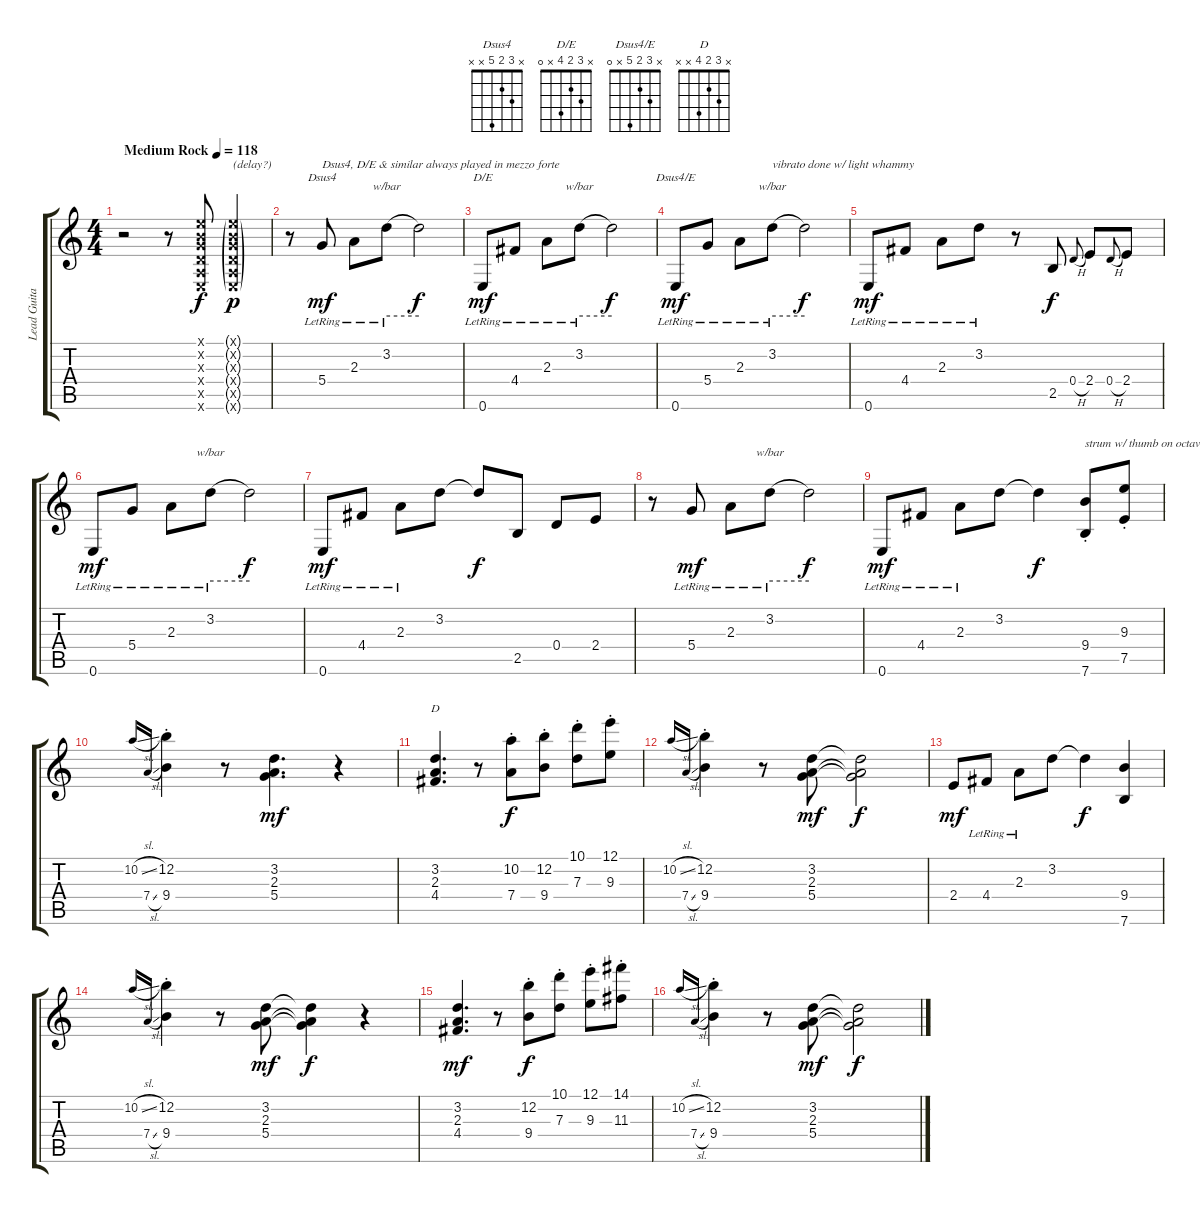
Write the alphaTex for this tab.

\track ("Lead Guitar" "Lead Guita") {instrument electricguitarclean}
\staff {score tabs}
\tuning (E4 B3 G3 D3 A2 E2) {hide}
\chord ("Dsus4" x 3 2 5 x x)
\chord ("D/E" x 3 2 4 x 0)
\chord ("Dsus4/E" x 3 2 5 x 0)
\chord ("D" x 3 2 4 x x)
\ts (4 4)
\tempo (118 "Medium Rock")
\clef g2
\ks c
r.2{dy f instrument electricguitarclean} r.8 (0.1{x} 0.2{x} 0.3{x} 0.4{x} 0.5{x} 0.6{x}).8 (0.1{g x} 0.2{g x} 0.3{g x} 0.4{g x} 0.5{g x} 0.6{g x}).4{txt "(delay?)" dy p} |
r.8 5.4{lr}.8{ch "Dsus4" txt "Dsus4, D/E & similar always played in mezzo forte" dy mf} 2.3{lr}.8 3.2{lr}.8{tbe (hold default 0 0 60 0)} 3.2{t}.2{dy f} |
0.6{lr}.8{ch "D/E" dy mf} 4.4{lr}.8 2.3{lr}.8 3.2{lr}.8{tbe (hold default 0 0 60 0)} 3.2{t}.2{dy f} |
0.6{lr}.8{ch "Dsus4/E" dy mf} 5.4{lr}.8 2.3{lr}.8 3.2{lr}.8{tbe (hold default 0 0 60 0) txt "vibrato done w/ light whammy"} 3.2{t}.2{dy f} |
0.6{lr}.8{dy mf} 4.4{lr}.8 2.3{lr}.8 3.2{lr}.8 r.8 2.5.8{dy f} 0.4{h}.8{gr onbeat} 2.4.8 0.4{h}.8{gr onbeat} 2.4.8 |
0.6{lr}.8{dy mf} 5.4{lr}.8 2.3{lr}.8 3.2{lr}.8{tbe (hold default 0 0 60 0)} 3.2{t}.2{dy f} |
0.6{lr}.8{dy mf} 4.4{lr}.8 2.3{lr}.8 3.2.8 3.2{t}.8{dy f} 2.5.8 0.4.8 2.4.8 |
r.8 5.4{lr}.8{dy mf} 2.3{lr}.8 3.2{lr}.8{tbe (hold default 0 0 60 0)} 3.2{t}.2{dy f} |
0.6{lr}.8{dy mf} 4.4{lr}.8 2.3{lr}.8 3.2.8 3.2{t}.4{dy f} (9.4{st} 7.6{st}).8{txt "strum w/ thumb on octaves"} (9.3{st} 7.5{st}).8 |
10.2{sl}.16{gr onbeat} 7.4{sl}.16{gr onbeat} (12.2{st} 9.4{st}).4 r.8 (3.2 2.3 5.4).4{d dy mf} r.4 |
(3.2 2.3 4.4).4{d ch "D"} r.8 (10.2{st} 7.4{st}).8{dy f} (12.2{st} 9.4{st}).8 (10.1{st} 7.3{st}).8 (12.1{st} 9.3{st}).8 |
10.2{sl}.16{gr onbeat} 7.4{sl}.16{gr onbeat} (12.2{st} 9.4{st}).4 r.8 (3.2 2.3 5.4).8{dy mf} (3.2{t} 2.3{t} 5.4{t}).2{dy f} |
2.4.8{dy mf} 4.4{lr}.8 2.3{lr}.8 3.2.8 3.2{t}.4{dy f} (9.4 7.6).4 |
10.2{sl}.16{gr onbeat} 7.4{sl}.16{gr onbeat} (12.2{st} 9.4{st}).4 r.8 (3.2 2.3 5.4).8{dy mf} (3.2{t} 2.3{t} 5.4{t}).4{dy f} r.4 |
(3.2 2.3 4.4).4{d dy mf} r.8 (12.2{st} 9.4{st}).8{dy f} (10.1{st} 7.3{st}).8 (12.1{st} 9.3{st}).8 (14.1{st} 11.3{st}).8 |
10.2{sl}.16{gr onbeat} 7.4{sl}.16{gr onbeat} (12.2{st} 9.4{st}).4 r.8 (3.2 2.3 5.4).8{dy mf} (3.2{t} 2.3{t} 5.4{t}).2{dy f}
